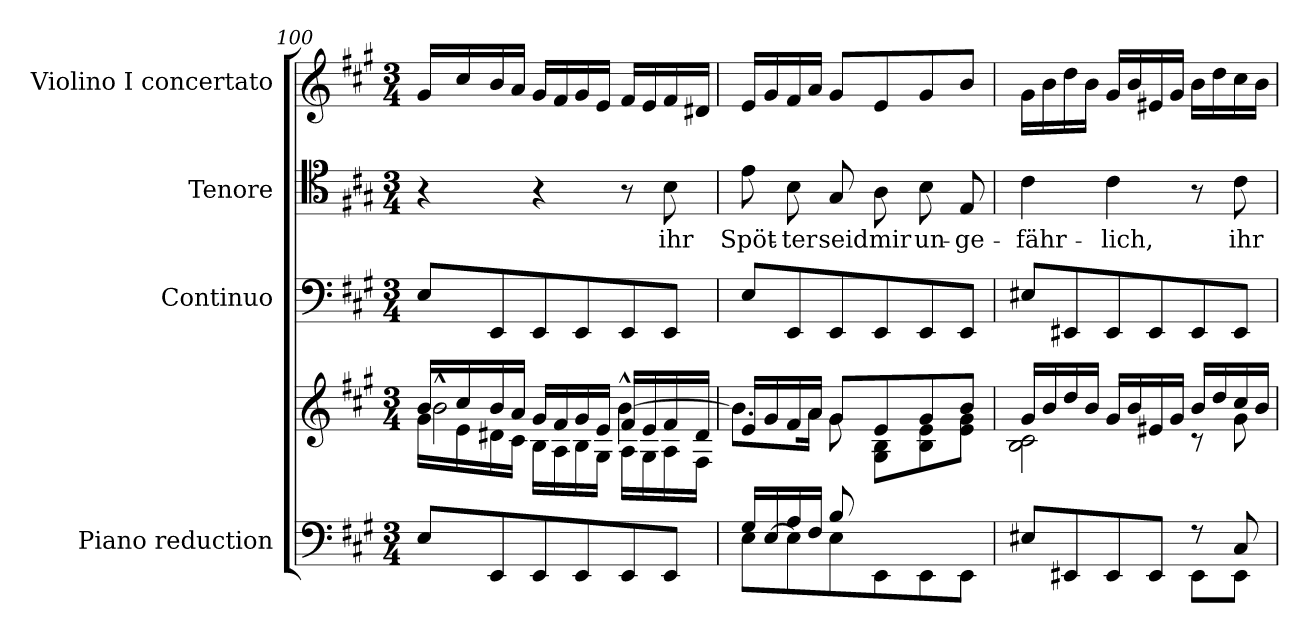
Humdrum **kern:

**kern	**kern	**kern	**kern	**text	**kern
*part4	*part4	*part3	*part2	*part2	*part1
*staff5	*staff4	*staff3	*staff2	*staff2	*staff1
*I"Piano reduction	*	*I"Continuo	*I"Tenore	*	*I"Violino I concertato
*I'Pno	*	*	*	*	*I'Vln
!!LO:LB:g=z
*clefF4	*clefG2	*clefF4	*clefC4	*	*clefG2
*k[f#c#g#]	*k[f#c#g#]	*k[f#c#g#]	*k[f#c#g#]	*	*k[f#c#g#]
*M3/4	*M3/4	*M3/4	*M3/4	*	*M3/4
=100	=100	=100	=100	=100	=100
*	*^	*	*	*	*
*	*	*^	*	*	*	*
8E/L	16b/LL	16g#\LL	2b^^\	8E/L	4r	.	16g#/LL
.	16cc#/	16e\	.	.	.	.	16cc#/
8EE/	16b/	16d#X\	.	8EE/	.	.	16b/
.	16a/JJ	16c#\JJ	.	.	.	.	16a/JJ
8EE/	16g#/LL	16B\LL	.	8EE/	4r	.	16g#/LL
.	16f#/	16A\	.	.	.	.	16f#/
8EE/	16g#/	16B\	.	8EE/	.	.	16g#/
.	16e/JJ	16G#\JJ	.	.	.	.	16e/JJ
8EE/	16f#/LL	16A\LL	[>4b^^\	8EE/	8r	.	16f#/LL
.	16e/	16G#\	.	.	.	.	16e/
!	!	!	!	!	!	!LO:LY:b	!
8EE/J	16f#/	16A\	.	8EE/J	8B\	ihr	16f#/
.	16d#/JJ	16F#\JJ	.	.	.	.	16d#X/JJ
*	*	*v	*v	*	*	*	*
=101	=101	=101	=101	=101	=101	=101
*^	*	*	*	*	*	*
!	!	!	!	!	!	!LO:LY:b	!
16G#/LL	8E\L	16e/LL	8.b\L]	8E/L	8e\	Spöt-	16e/LL
[<16E/	.	16g#/	.	.	.	.	16g#/
!	!	!	!	!	!	!LO:LY:b	!
16A/	8E\]	16f#/	.	8EE/	8B\	-ter	16f#/
16F#/JJ	.	16a/JJ	16a\Jk	.	.	.	16a/JJ
!	!	!	!	!	!	!LO:LY:b	!
8B/	8E\	8g#/L	8g#\	8EE/	8G#/	seid	8g#/L
!	!	!	!	!	!	!LO:LY:b	!
8ryy	8EE\	8e/	8G#\ 8B\L	8EE/	8A\	mir	8e/
!	!	!	!	!	!	!LO:LY:b	!
4ryy	8EE\	8g#/	8B\ 8e\	8EE/	8B\	un-	8g#/
!	!	!	!	!	!	!LO:LY:b	!
.	8EE\J	8b/J	8e\ 8g#\J	8EE/J	8E/	-ge-	8b/J
=102	=102	=102	=102	=102	=102	=102	=102
!	!	!	!	!	!	!LO:LY:b	!
8E#X/L	2ryy	16g#/LL	2B\ 2c#\	8E#X/L	4c#\	-fähr-	16g#\LL
.	.	16b/	.	.	.	.	16b\
8EE#X/	.	16dd/	.	8EE#X/	.	.	16dd\
.	.	16b/JJ	.	.	.	.	16b\JJ
!	!	!	!	!	!	!LO:LY:b	!
8EE#/	.	16g#/LL	.	8EE#/	4c#\	-lich,	16g#/LL
.	.	16b/	.	.	.	.	16b/
8EE#/J	.	16e#X/	.	8EE#/	.	.	16e#X/
.	.	16g#/JJ	.	.	.	.	16g#/JJ
8r	8EE#\L	16b/LL	8r	8EE#/	8r	.	16b\LL
.	.	16dd/	.	.	.	.	16dd\
!	!	!	!	!	!	!LO:LY:b	!
8C#/	8EE#\J	16cc#/	8g#\	8EE#/J	8c#\	ihr	16cc#\
.	.	16b/JJ	.	.	.	.	16b\JJ
*v	*v	*	*	*	*	*	*
*	*v	*v	*	*	*	*
=	=	=	=	=	=
*-	*-	*-	*-	*-	*-
